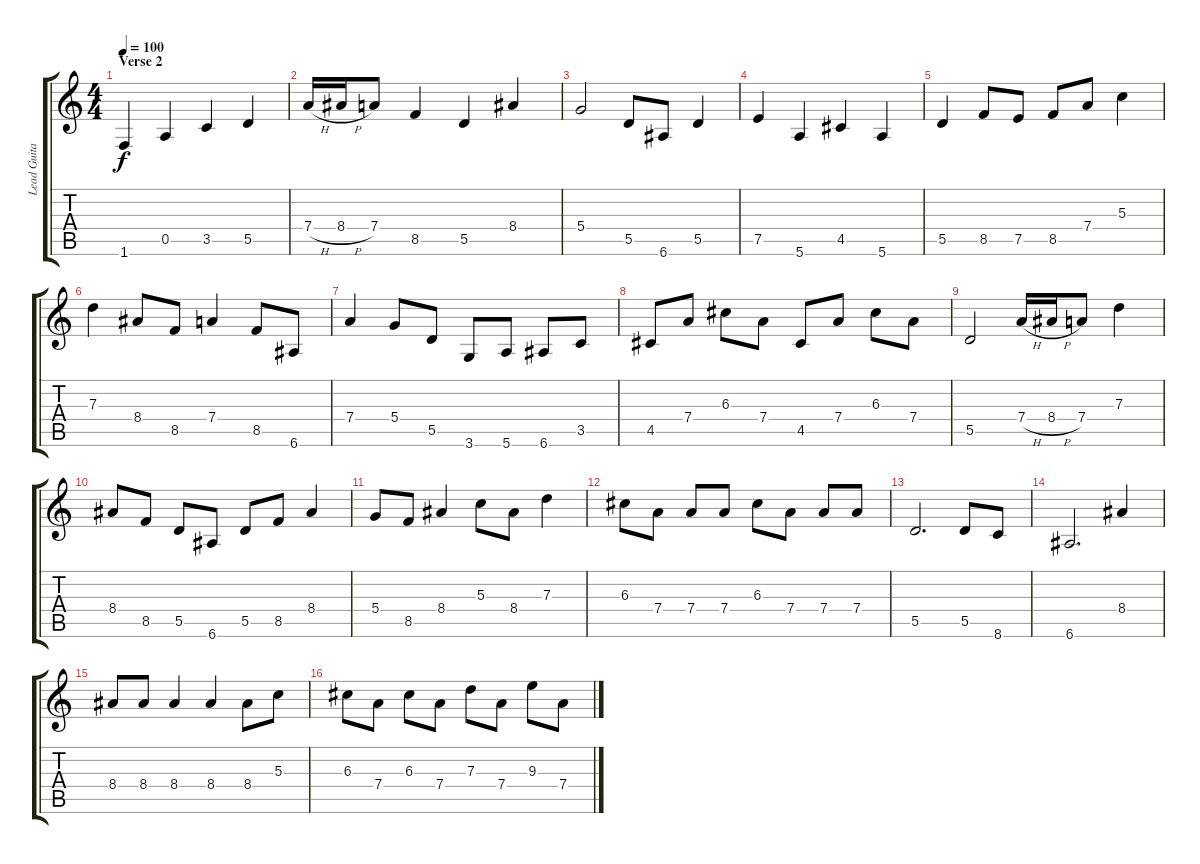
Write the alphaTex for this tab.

\track ("Lead Guitar" "Lead Guita") {instrument distortionguitar}
\staff {score tabs}
\tuning (E4 B3 G3 D3 A2 E2) {hide}
\ts (4 4)
\section ("" "Verse 2")
\tempo 100
\clef g2
\ks c
1.6.4{dy f} 0.5.4 3.5.4 5.5.4 |
7.4{h}.16 8.4{h}.16 7.4.8 8.5.4 5.5.4 8.4.4 |
5.4.2 5.5.8 6.6.8 5.5.4 |
7.5.4 5.6.4 4.5.4 5.6.4 |
5.5.4 8.5.8 7.5.8 8.5.8 7.4.8 5.3.4 |
7.3.4 8.4.8 8.5.8 7.4.4 8.5.8 6.6.8 |
7.4.4 5.4.8 5.5.8 3.6.8 5.6.8 6.6.8 3.5.8 |
4.5.8 7.4.8 6.3.8 7.4.8 4.5.8 7.4.8 6.3.8 7.4.8 |
5.5.2 7.4{h}.16 8.4{h}.16 7.4.8 7.3.4 |
8.4.8 8.5.8 5.5.8 6.6.8 5.5.8 8.5.8 8.4.4 |
5.4.8 8.5.8 8.4.4 5.3.8 8.4.8 7.3.4 |
6.3.8 7.4.8 7.4.8 7.4.8 6.3.8 7.4.8 7.4.8 7.4.8 |
5.5.2{d} 5.5.8 8.6.8 |
6.6.2{d} 8.4.4 |
8.4.8 8.4.8 8.4.4 8.4.4 8.4.8 5.3.8 |
6.3.8 7.4.8 6.3.8 7.4.8 7.3.8 7.4.8 9.3.8 7.4.8
